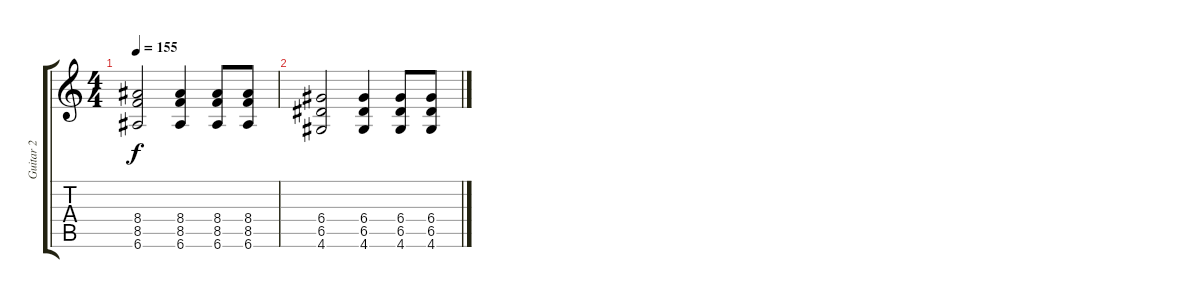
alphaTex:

\track ("Guitar 2" "Guitar 2") {instrument acousticguitarsteel}
\staff {score tabs}
\tuning (E4 B3 G3 D3 A2 E2) {hide}
\ts (4 4)
\tempo 155
\clef g2
\ks c
(8.4 8.5 6.6).2{dy f} (8.4 8.5 6.6).4 (8.4 8.5 6.6).8 (8.4 8.5 6.6).8 |
(6.4 6.5 4.6).2 (6.4 6.5 4.6).4 (6.4 6.5 4.6).8 (6.4 6.5 4.6).8
